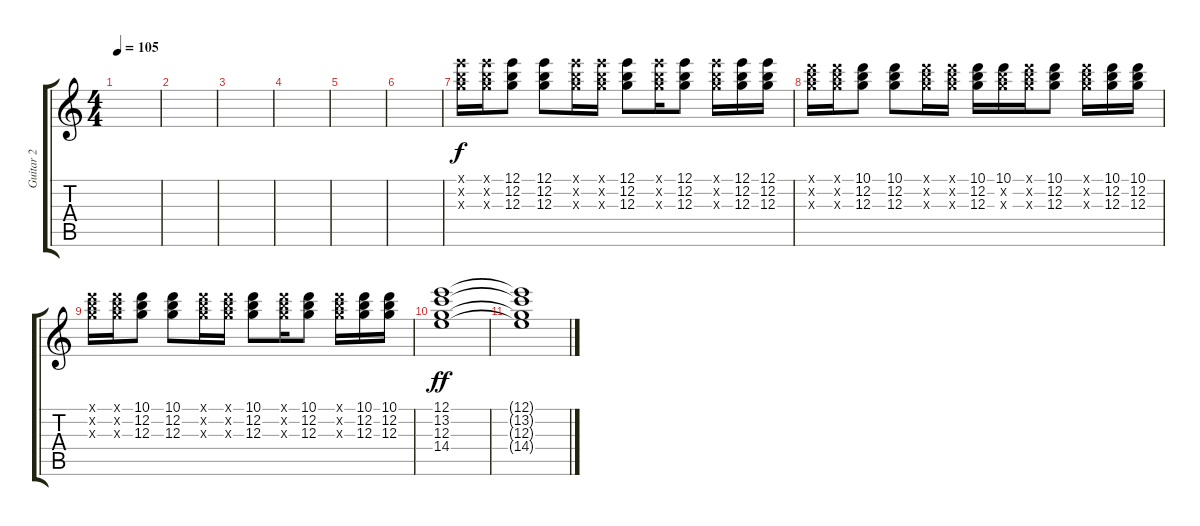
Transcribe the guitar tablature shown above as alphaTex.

\track ("Guitar 2" "Guitar 2") {instrument overdrivenguitar}
\staff {score tabs}
\tuning (E4 B3 G3 D3 A2 E2) {hide}
\ts (4 4)
\tempo 105
\clef g2
\ks c
|
|
|
|
|
|
(12.1{x} 12.2{x} 12.3{x}).16 (12.1{x} 12.2{x} 12.3{x}).16 (12.1 12.2 12.3).8 (12.1 12.2 12.3).8 (12.1{x} 12.2{x} 12.3{x}).16 (12.1{x} 12.2{x} 12.3{x}).16 (12.1 12.2 12.3).8 (12.1{x} 12.2{x} 12.3{x}).16 (12.1 12.2 12.3).8 (12.1{x} 12.2{x} 12.3{x}).16 (12.1 12.2 12.3).16 (12.1 12.2 12.3).16 |
(10.1{x} 12.2{x} 12.3{x}).16 (10.1{x} 12.2{x} 12.3{x}).16 (10.1 12.2 12.3).8 (10.1 12.2 12.3).8 (10.1{x} 12.2{x} 12.3{x}).16 (10.1{x} 12.2{x} 12.3{x}).16 (10.1 12.2 12.3).16 (10.1 12.2{x} 12.3{x}).16 (10.1{x} 12.2{x} 12.3{x}).16 (10.1 12.2 12.3).8 (10.1{x} 12.2{x} 12.3{x}).16 (10.1 12.2 12.3).16 (10.1 12.2 12.3).16 |
(10.1{x} 12.2{x} 12.3{x}).16 (10.1{x} 12.2{x} 12.3{x}).16 (10.1 12.2 12.3).8 (10.1 12.2 12.3).8 (10.1{x} 12.2{x} 12.3{x}).16 (10.1{x} 12.2{x} 12.3{x}).16 (10.1 12.2 12.3).8 (10.1{x} 12.2{x} 12.3{x}).16 (10.1 12.2 12.3).8 (10.1{x} 12.2{x} 12.3{x}).16 (10.1 12.2 12.3).16 (10.1 12.2 12.3).16 |
(12.1 13.2 12.3 14.4).1{dy ff} |
(12.1{t} 13.2{t} 12.3{t} 14.4{t}).1
